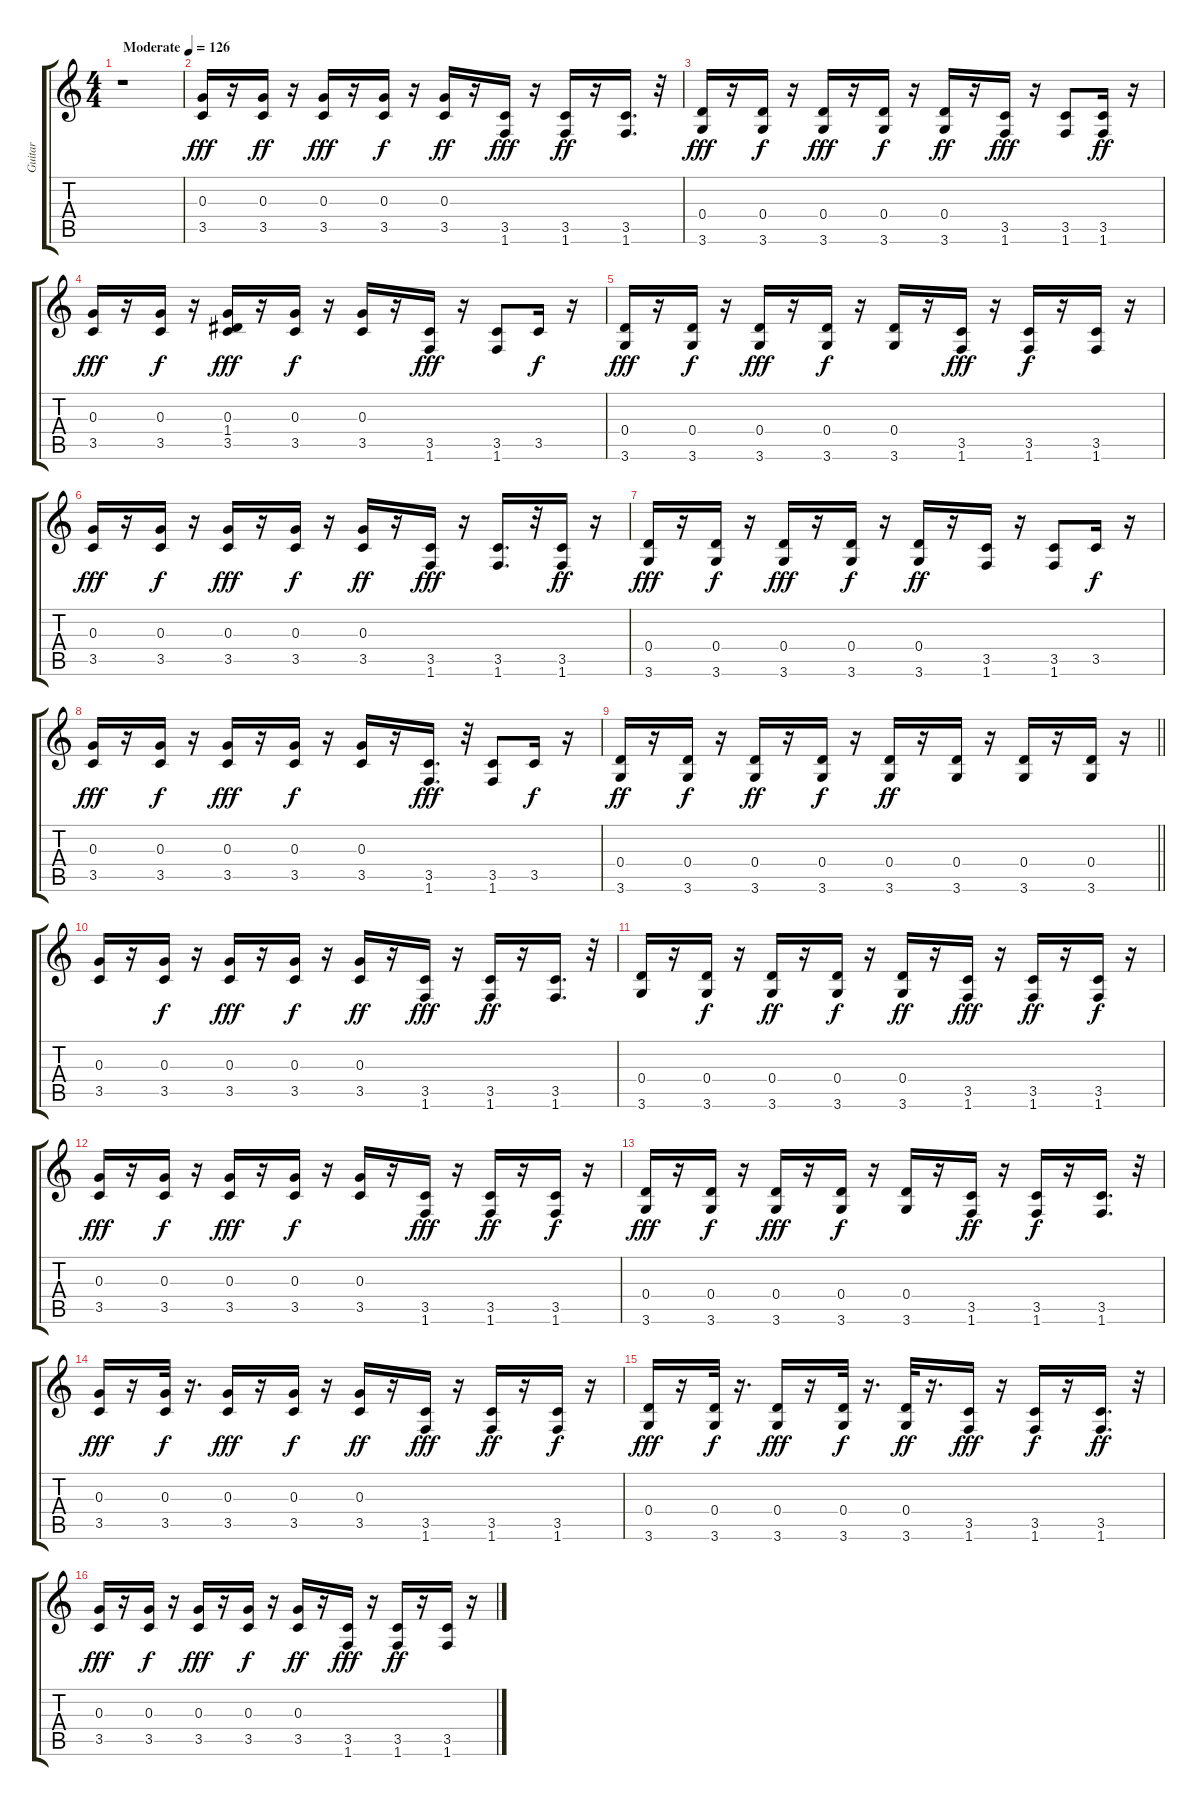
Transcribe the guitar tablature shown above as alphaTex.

\track ("Guitar        " "Guitar    ") {instrument electricguitarmuted}
\staff {score tabs}
\tuning (E4 B3 G3 D3 A2 E2) {hide}
\ts (4 4)
\tempo (126 "Moderate")
\clef g2
\ks c
r.1{dy fff instrument electricguitarmuted} |
(0.3 3.5).16 r.16 (0.3 3.5).16{dy ff} r.16 (0.3 3.5).16{dy fff} r.16 (0.3 3.5).16{dy f} r.16 (0.3 3.5).16{dy ff} r.16 (3.5 1.6).16{dy fff} r.16 (3.5 1.6).16{dy ff} r.16 (3.5 1.6).16{d} r.32 |
(0.4 3.6).16{dy fff} r.16 (0.4 3.6).16{dy f} r.16 (0.4 3.6).16{dy fff} r.16 (0.4 3.6).16{dy f} r.16 (0.4 3.6).16{dy ff} r.16 (3.5 1.6).16{dy fff} r.16 (3.5 1.6).8 (3.5 1.6).16{dy ff} r.16 |
(0.3 3.5).16{dy fff} r.16 (0.3 3.5).16{dy f} r.16 (0.3 1.4 3.5).16{dy fff} r.16 (0.3 3.5).16{dy f} r.16 (0.3 3.5).16 r.16 (3.5 1.6).16{dy fff} r.16 (3.5 1.6).8 3.5.16{dy f} r.16 |
(0.4 3.6).16{dy fff} r.16 (0.4 3.6).16{dy f} r.16 (0.4 3.6).16{dy fff} r.16 (0.4 3.6).16{dy f} r.16 (0.4 3.6).16 r.16 (3.5 1.6).16{dy fff} r.16 (3.5 1.6).16{dy f} r.16 (3.5 1.6).16 r.16 |
(0.3 3.5).16{dy fff} r.16 (0.3 3.5).16{dy f} r.16 (0.3 3.5).16{dy fff} r.16 (0.3 3.5).16{dy f} r.16 (0.3 3.5).16{dy ff} r.16 (3.5 1.6).16{dy fff} r.16 (3.5 1.6).16{d} r.32 (3.5 1.6).16{dy ff} r.16 |
(0.4 3.6).16{dy fff} r.16 (0.4 3.6).16{dy f} r.16 (0.4 3.6).16{dy fff} r.16 (0.4 3.6).16{dy f} r.16 (0.4 3.6).16{dy ff} r.16 (3.5 1.6).16 r.16 (3.5 1.6).8 3.5.16{dy f} r.16 |
(0.3 3.5).16{dy fff} r.16 (0.3 3.5).16{dy f} r.16 (0.3 3.5).16{dy fff} r.16 (0.3 3.5).16{dy f} r.16 (0.3 3.5).16 r.16 (3.5 1.6).16{d dy fff} r.32 (3.5 1.6).8 3.5.16{dy f} r.16 |
\barLineRight lightlight
(0.4 3.6).16{dy ff} r.16 (0.4 3.6).16{dy f} r.16 (0.4 3.6).16{dy ff} r.16 (0.4 3.6).16{dy f} r.16 (0.4 3.6).16{dy ff} r.16 (0.4 3.6).16 r.16 (0.4 3.6).16 r.16 (0.4 3.6).16 r.16 |
(0.3 3.5).16 r.16 (0.3 3.5).16{dy f} r.16 (0.3 3.5).16{dy fff} r.16 (0.3 3.5).16{dy f} r.16 (0.3 3.5).16{dy ff} r.16 (3.5 1.6).16{dy fff} r.16 (3.5 1.6).16{dy ff} r.16 (3.5 1.6).16{d} r.32 |
(0.4 3.6).16 r.16 (0.4 3.6).16{dy f} r.16 (0.4 3.6).16{dy ff} r.16 (0.4 3.6).16{dy f} r.16 (0.4 3.6).16{dy ff} r.16 (3.5 1.6).16{dy fff} r.16 (3.5 1.6).16{dy ff} r.16 (3.5 1.6).16{dy f} r.16 |
(0.3 3.5).16{dy fff} r.16 (0.3 3.5).16{dy f} r.16 (0.3 3.5).16{dy fff} r.16 (0.3 3.5).16{dy f} r.16 (0.3 3.5).16 r.16 (3.5 1.6).16{dy fff} r.16 (3.5 1.6).16{dy ff} r.16 (3.5 1.6).16{dy f} r.16 |
(0.4 3.6).16{dy fff} r.16 (0.4 3.6).16{dy f} r.16 (0.4 3.6).16{dy fff} r.16 (0.4 3.6).16{dy f} r.16 (0.4 3.6).16 r.16 (3.5 1.6).16{dy ff} r.16 (3.5 1.6).16{dy f} r.16 (3.5 1.6).16{d} r.32 |
(0.3 3.5).16{dy fff} r.16 (0.3 3.5).32{dy f} r.16{d} (0.3 3.5).16{dy fff} r.16 (0.3 3.5).16{dy f} r.16 (0.3 3.5).16{dy ff} r.16 (3.5 1.6).16{dy fff} r.16 (3.5 1.6).16{dy ff} r.16 (3.5 1.6).16{dy f} r.16 |
(0.4 3.6).16{dy fff} r.16 (0.4 3.6).32{dy f} r.16{d} (0.4 3.6).16{dy fff} r.16 (0.4 3.6).32{dy f} r.16{d} (0.4 3.6).32{dy ff} r.16{d} (3.5 1.6).16{dy fff} r.16 (3.5 1.6).16{dy f} r.16 (3.5 1.6).16{d dy ff} r.32 |
(0.3 3.5).16{dy fff} r.16 (0.3 3.5).16{dy f} r.16 (0.3 3.5).16{dy fff} r.16 (0.3 3.5).16{dy f} r.16 (0.3 3.5).16{dy ff} r.16 (3.5 1.6).16{dy fff} r.16 (3.5 1.6).16{dy ff} r.16 (3.5 1.6).16 r.16
